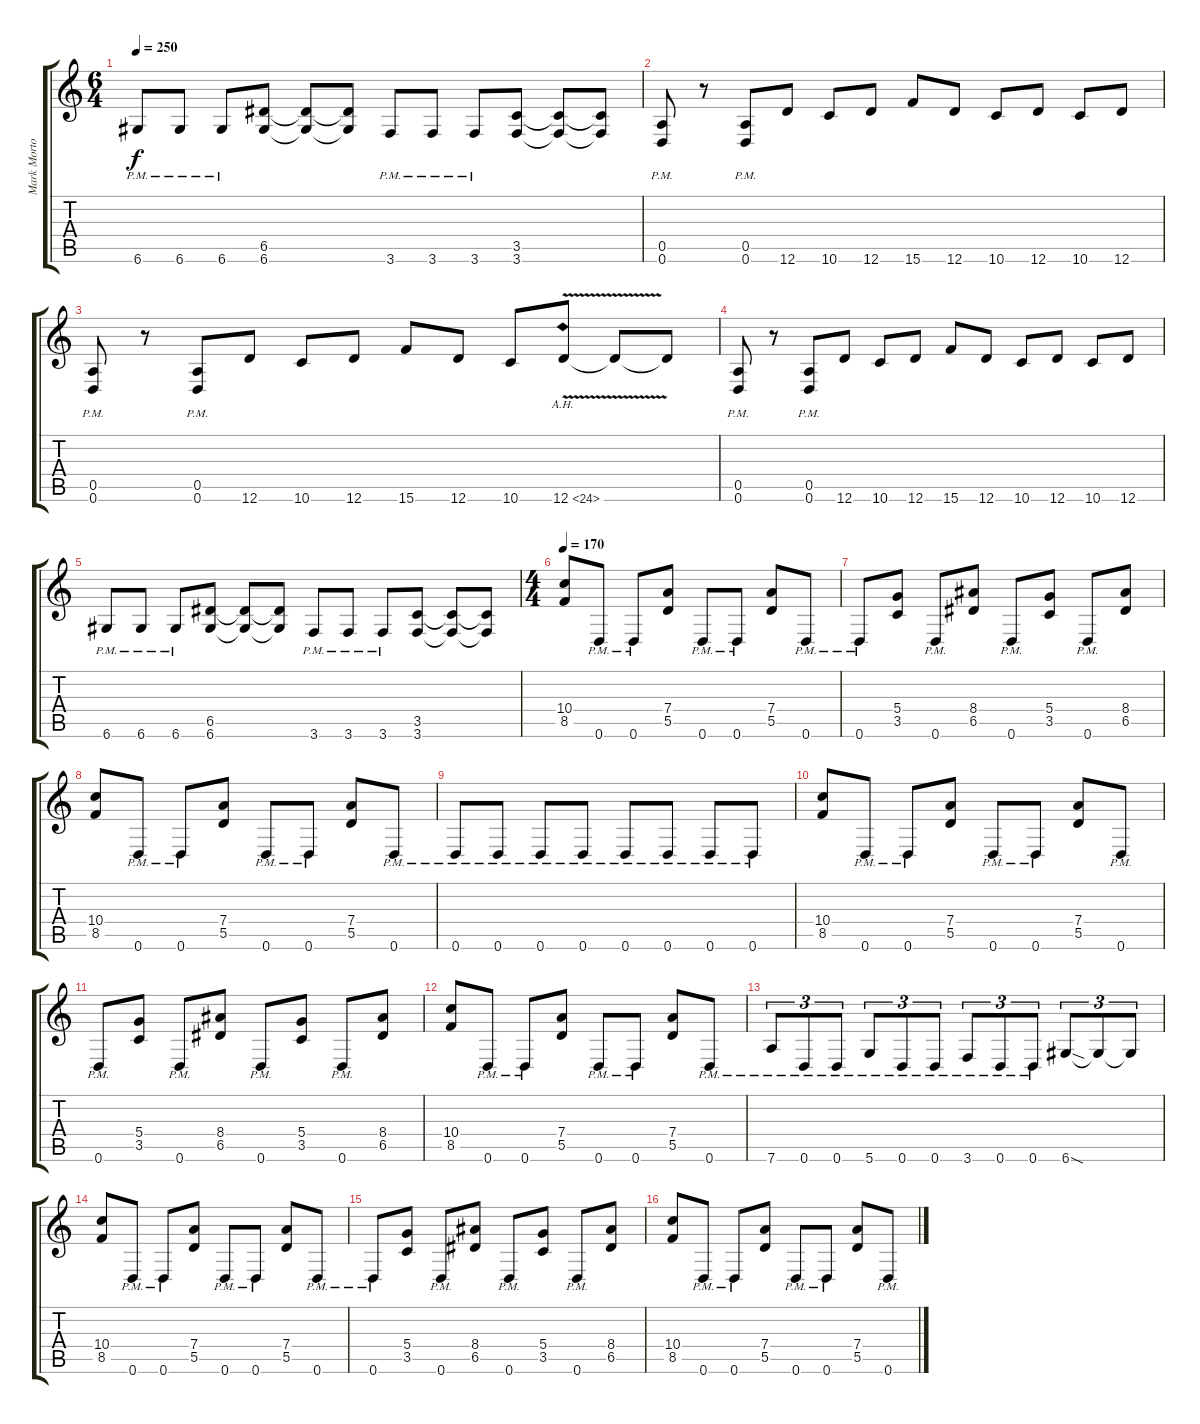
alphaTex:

\track ("Mark Morton" "Mark Morto") {instrument distortionguitar}
\staff {score tabs}
\tuning (E4 B3 G3 D3 A2 D2) {hide}
\ts (6 4)
\tempo 250
\clef g2
\ks c
6.6{pm}.8{dy f} 6.6{pm}.8 6.6{pm}.8 (6.5 6.6).8 (6.5{t} 6.6{t}).8 (6.5{t} 6.6{t}).8 3.6{pm}.8 3.6{pm}.8 3.6{pm}.8 (3.5 3.6).8 (3.5{t} 3.6{t}).8 (3.5{t} 3.6{t}).8 |
(0.5{pm} 0.6{pm}).8 r.8 (0.5{pm} 0.6{pm}).8 12.6.8 10.6.8 12.6.8 15.6.8 12.6.8 10.6.8 12.6.8 10.6.8 12.6.8 |
(0.5{pm} 0.6{pm}).8 r.8 (0.5{pm} 0.6{pm}).8 12.6.8 10.6.8 12.6.8 15.6.8 12.6.8 10.6.8 12.6{ah 12 v}.8 12.6{t}.8 12.6{t}.8 |
(0.5{pm} 0.6{pm}).8 r.8 (0.5{pm} 0.6{pm}).8 12.6.8 10.6.8 12.6.8 15.6.8 12.6.8 10.6.8 12.6.8 10.6.8 12.6.8 |
6.6{pm}.8 6.6{pm}.8 6.6{pm}.8 (6.5 6.6).8 (6.5{t} 6.6{t}).8 (6.5{t} 6.6{t}).8 3.6{pm}.8 3.6{pm}.8 3.6{pm}.8 (3.5 3.6).8 (3.5{t} 3.6{t}).8 (3.5{t} 3.6{t}).8 |
\ts (4 4)
\tempo 170
(10.4 8.5).8{instrument overdrivenguitar} 0.6{pm}.8 0.6{pm}.8 (7.4 5.5).8 0.6{pm}.8 0.6{pm}.8 (7.4 5.5).8 0.6{pm}.8 |
0.6{pm}.8 (5.4 3.5).8 0.6{pm}.8 (8.4 6.5).8 0.6{pm}.8 (5.4 3.5).8 0.6{pm}.8 (8.4 6.5).8 |
(10.4 8.5).8 0.6{pm}.8 0.6{pm}.8 (7.4 5.5).8 0.6{pm}.8 0.6{pm}.8 (7.4 5.5).8 0.6{pm}.8 |
0.6{pm}.8 0.6{pm}.8 0.6{pm}.8 0.6{pm}.8 0.6{pm}.8 0.6{pm}.8 0.6{pm}.8 0.6{pm}.8 |
(10.4 8.5).8 0.6{pm}.8 0.6{pm}.8 (7.4 5.5).8 0.6{pm}.8 0.6{pm}.8 (7.4 5.5).8 0.6{pm}.8 |
0.6{pm}.8 (5.4 3.5).8 0.6{pm}.8 (8.4 6.5).8 0.6{pm}.8 (5.4 3.5).8 0.6{pm}.8 (8.4 6.5).8 |
(10.4 8.5).8 0.6{pm}.8 0.6{pm}.8 (7.4 5.5).8 0.6{pm}.8 0.6{pm}.8 (7.4 5.5).8 0.6{pm}.8 |
7.6{pm}.8{tu (3 2) instrument distortionguitar} 0.6{pm}.8{tu (3 2)} 0.6{pm}.8{tu (3 2)} 5.6{pm}.8{tu (3 2)} 0.6{pm}.8{tu (3 2)} 0.6{pm}.8{tu (3 2)} 3.6{pm}.8{tu (3 2)} 0.6{pm}.8{tu (3 2)} 0.6{pm}.8{tu (3 2)} 6.6{sod}.8{tu (3 2)} 6.6{t}.8{tu (3 2)} 6.6{t}.8{tu (3 2)} |
(10.4 8.5).8 0.6{pm}.8 0.6{pm}.8 (7.4 5.5).8 0.6{pm}.8 0.6{pm}.8 (7.4 5.5).8 0.6{pm}.8 |
0.6{pm}.8 (5.4 3.5).8 0.6{pm}.8 (8.4 6.5).8 0.6{pm}.8 (5.4 3.5).8 0.6{pm}.8 (8.4 6.5).8 |
(10.4 8.5).8 0.6{pm}.8 0.6{pm}.8 (7.4 5.5).8 0.6{pm}.8 0.6{pm}.8 (7.4 5.5).8 0.6{pm}.8
